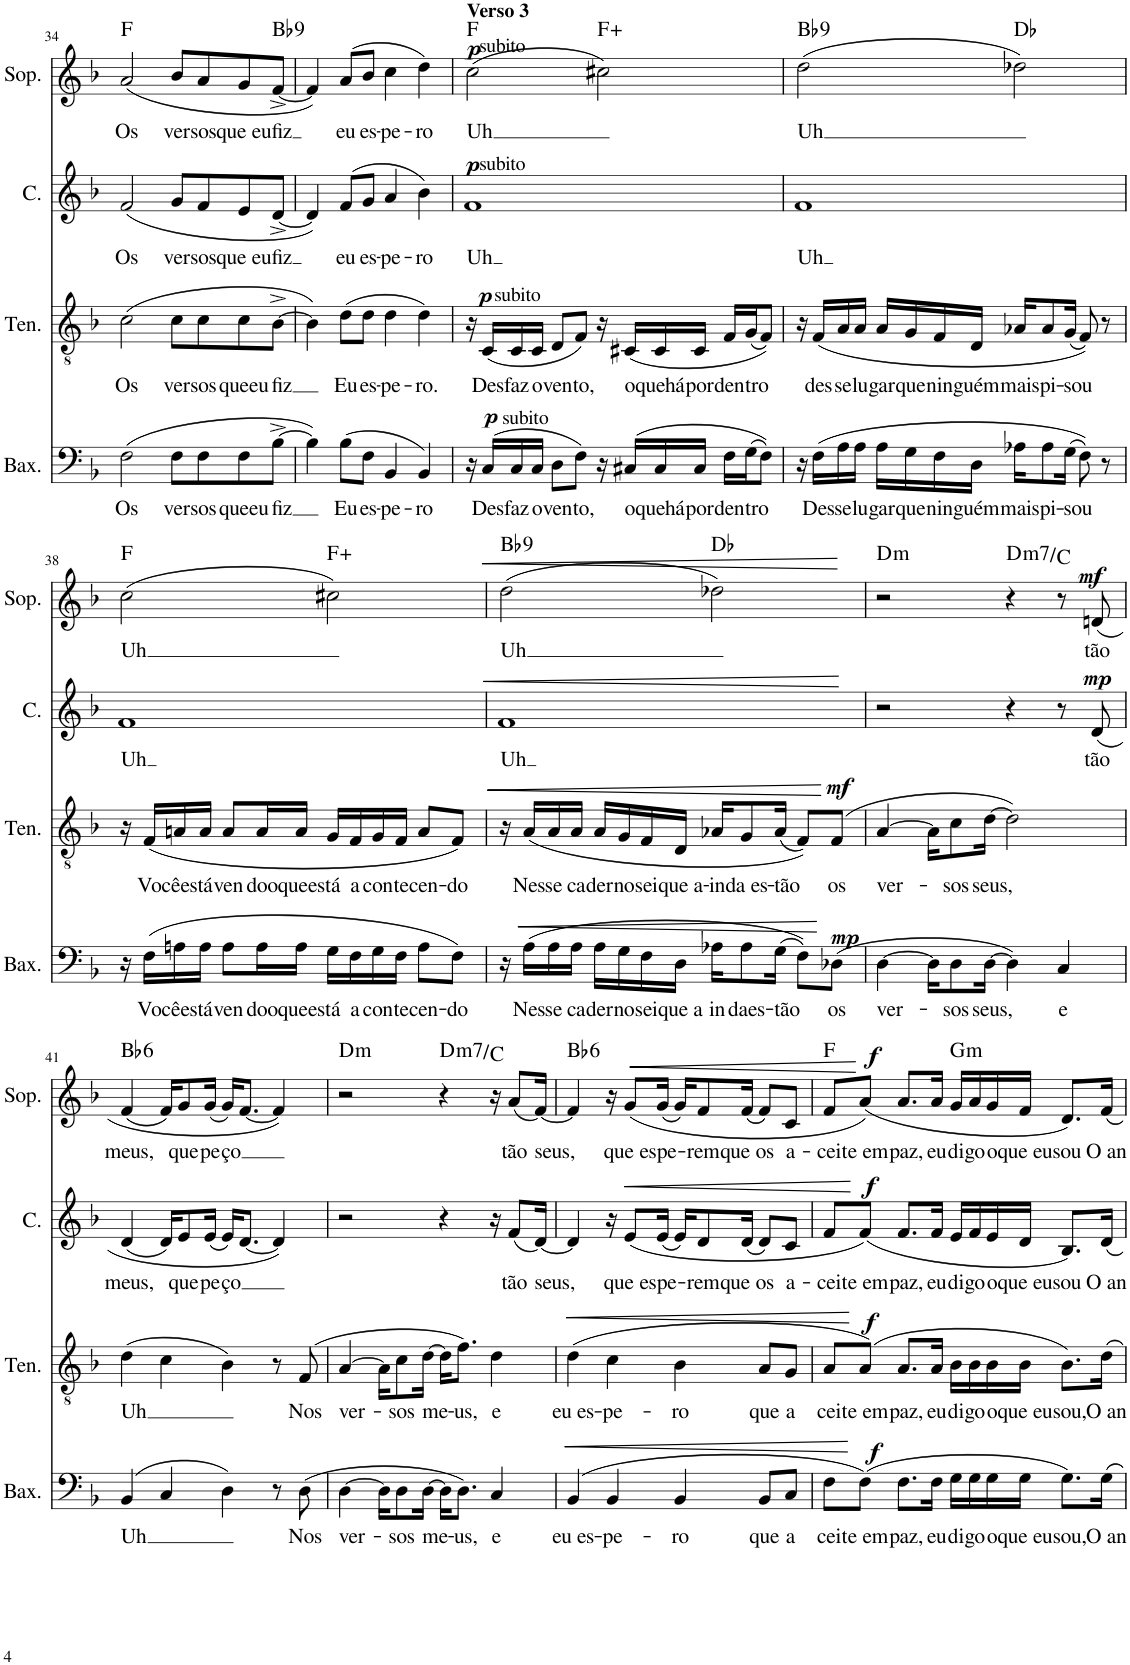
**kern	**text	**dynam	**kern	**text	**dynam	**kern	**text	**dynam	**kern	**text	**dynam	**harte
*part4	*part4	*part4	*part3	*part3	*part3	*part2	*part2	*part2	*part1	*part1	*part1	*part1
*staff4	*staff4	*staff4	*staff3	*staff3	*staff3	*staff2	*staff2	*staff2	*staff1	*staff1	*staff1	*
*I"Baixo	*	*	*I"Tenor	*	*	*I"Contralto	*	*	*I"Soprano	*	*	*
*I'Bax.	*	*	*I'Ten.	*	*	*I'C.	*	*	*I'Sop.	*	*	*
!!LO:PB:g=z
*clefF4	*	*	*clefGv2	*	*	*clefG2	*	*	*clefG2	*	*	*
*k[b-]	*	*	*k[b-]	*	*	*k[b-]	*	*	*k[b-]	*	*	*
*M4/4	*	*	*M4/4	*	*	*M4/4	*	*	*M4/4	*	*	*
=34	=34	=34	=34	=34	=34	=34	=34	=34	=34	=34	=34	=34
!	!LO:LY:b	!	!	!LO:LY:b	!	!	!LO:LY:b	!	!	!LO:LY:b	!	!
(2F\	Os	.	(2c\	Os	.	(2f/	Os	.	(2a/	Os	.	F:maj
!	!LO:LY:b	!	!	!LO:LY:b	!	!	!LO:LY:b	!	!	!LO:LY:b	!	!
8F\L	ver-	.	8c\L	ver-	.	8g/L	ver-	.	8b-/L	ver-	.	.
!	!LO:LY:b	!	!	!LO:LY:b	!	!	!LO:LY:b	!	!	!LO:LY:b	!	!
8F\	-sos	.	8c\	-sos	.	8f/	-sos	.	8a/	-sos	.	.
!	!LO:LY:b	!	!	!LO:LY:b	!	!	!LO:LY:b	!	!	!LO:LY:b	!	!
8F\	queeu	.	8c\	queeu	.	8e/	que eu	.	8g/	que eu	.	.
!	!LO:LY:b	!	!	!LO:LY:b	!	!	!LO:LY:b	!	!	!LO:LY:b	!	!LO:H:kt=9
[8B-^\J	fiz	.	[8B-^\J	fiz	.	[8d^/J	fiz	.	[8f^/J	fiz	.	Bb:9
=35	=35	=35	=35	=35	=35	=35	=35	=35	=35	=35	=35	=35
4B-\])	.	.	4B-\])	.	.	4d/])	.	.	4f/])	.	.	.
!	!LO:LY:b	!	!	!LO:LY:b	!	!	!LO:LY:b	!	!	!LO:LY:b	!	!
(8B-\L	Eu	.	(8d\L	Eu	.	(8f/L	eu	.	(8a/L	eu	.	.
!	!LO:LY:b	!	!	!LO:LY:b	!	!	!LO:LY:b	!	!	!LO:LY:b	!	!
8F\J	es-	.	8d\J	es-	.	8g/J	es-	.	8b-/J	es-	.	.
!	!LO:LY:b	!	!	!LO:LY:b	!	!	!LO:LY:b	!	!	!LO:LY:b	!	!
4BB-/	-pe-	.	4d\	-pe-	.	4a/	-pe-	.	4cc\	-pe-	.	.
!	!LO:LY:b	!	!	!LO:LY:b	!	!	!LO:LY:b	!	!	!LO:LY:b	!	!
4BB-/)	-ro	.	4d\)	-ro.	.	4b-\)	-ro	.	4dd\)	-ro	.	.
=36	=36	=36	=36	=36	=36	=36	=36	=36	=36	=36	=36	=36
!	!	!	!	!	!	!	!	!	!LO:TX:a:B:t=Verso 3	!	!	!
!	!	!	!	!	!	!	!	!	!LO:TX:a:t=subito	!	!	!
!	!	!	!	!	!	!LO:TX:a:t=subito	!	!	!	!	!	!
!	!	!	!	!	!	!	!LO:LY:b	!LO:DY:b	!	!LO:LY:b	!LO:DY:b	!
16r	.	.	16r	.	.	1f	Uh	p	(2cc\	Uh	p	F:maj
!	!	!	!LO:TX:a:t=subito	!	!	!	!	!	!	!	!	!
!LO:TX:a:t=subito	!	!	!	!	!	!	!	!	!	!	!	!
!	!LO:LY:b	!LO:DY:a	!	!LO:LY:b	!LO:DY:b	!	!	!	!	!	!	!
(16C/LL	Des-	p	(16C/LL	Des-	p	.	.	.	.	.	.	.
!	!LO:LY:b	!	!	!LO:LY:b	!	!	!	!	!	!	!	!
16C/	-faz	.	16C/	-faz	.	.	.	.	.	.	.	.
!	!LO:LY:b	!	!	!LO:LY:b	!	!	!	!	!	!	!	!
16C/JJ	o	.	16C/JJ	o	.	.	.	.	.	.	.	.
!	!LO:LY:b	!	!	!LO:LY:b	!	!	!	!	!	!	!	!
8D\L	ven-	.	8D/L	ven-	.	.	.	.	.	.	.	.
!	!LO:LY:b	!	!	!LO:LY:b	!	!	!	!	!	!	!	!
8F\J)	-to,	.	8F/J)	-to,	.	.	.	.	.	.	.	.
16r	.	.	16r	.	.	.	.	.	2cc#X\)	.	.	F:aug
!	!LO:LY:b	!	!	!LO:LY:b	!	!	!	!	!	!	!	!
(16C#X/LL	o	.	(16C#X/LL	o	.	.	.	.	.	.	.	.
!	!LO:LY:b	!	!	!LO:LY:b	!	!	!	!	!	!	!	!
16C#/	quehá	.	16C#/	quehá	.	.	.	.	.	.	.	.
!	!LO:LY:b	!	!	!LO:LY:b	!	!	!	!	!	!	!	!
16C#/JJ	por	.	16C#/JJ	por	.	.	.	.	.	.	.	.
!	!LO:LY:b	!	!	!LO:LY:b	!	!	!	!	!	!	!	!
16F\LL	den-	.	16F/LL	den-	.	.	.	.	.	.	.	.
!	!LO:LY:b	!	!	!LO:LY:b	!	!	!	!	!	!	!	!
(16G\J	-tro	.	(16G/J	-tro	.	.	.	.	.	.	.	.
8F\J))	.	.	8F/J))	.	.	.	.	.	.	.	.	.
=37	=37	=37	=37	=37	=37	=37	=37	=37	=37	=37	=37	=37
!	!	!	!	!	!	!	!LO:LY:b	!	!	!LO:LY:b	!	!LO:H:kt=9
16r	.	.	16r	.	.	1f	Uh	.	(2dd\	Uh	.	Bb:9
!	!LO:LY:b	!	!	!LO:LY:b	!	!	!	!	!	!	!	!
(16F\LL	Des-	.	(16F/LL	des-	.	.	.	.	.	.	.	.
!	!LO:LY:b	!	!	!LO:LY:b	!	!	!	!	!	!	!	!
16A\	-se	.	16A/	-se	.	.	.	.	.	.	.	.
!	!LO:LY:b	!	!	!LO:LY:b	!	!	!	!	!	!	!	!
16A\JJ	lu-	.	16A/JJ	lu-	.	.	.	.	.	.	.	.
!	!LO:LY:b	!	!	!LO:LY:b	!	!	!	!	!	!	!	!
16A\LL	-gar	.	16A/LL	-gar	.	.	.	.	.	.	.	.
!	!LO:LY:b	!	!	!LO:LY:b	!	!	!	!	!	!	!	!
16G\	que	.	16G/	que	.	.	.	.	.	.	.	.
!	!LO:LY:b	!	!	!LO:LY:b	!	!	!	!	!	!	!	!
16F\	nin-	.	16F/	nin-	.	.	.	.	.	.	.	.
!	!LO:LY:b	!	!	!LO:LY:b	!	!	!	!	!	!	!	!
16D\JJ	-guém	.	16D/JJ	-guém	.	.	.	.	.	.	.	.
!	!LO:LY:b	!	!	!LO:LY:b	!	!	!	!	!	!	!	!
16A-X\KL	mais	.	16A-X/KL	mais	.	.	.	.	2dd-X\)	.	.	Db:maj
!	!LO:LY:b	!	!	!LO:LY:b	!	!	!	!	!	!	!	!
8A-\	pi-	.	8A-/	pi-	.	.	.	.	.	.	.	.
!	!LO:LY:b	!	!	!LO:LY:b	!	!	!	!	!	!	!	!
(16G\Jk	-sou	.	(16G/Jk	-sou	.	.	.	.	.	.	.	.
8F\))	.	.	8F/))	.	.	.	.	.	.	.	.	.
8r	.	.	8r	.	.	.	.	.	.	.	.	.
!!LO:LB:g=z
=38	=38	=38	=38	=38	=38	=38	=38	=38	=38	=38	=38	=38
!	!	!	!	!	!	!	!LO:LY:b	!	!	!LO:LY:b	!	!
16r	.	.	16r	.	.	1f	Uh	.	(2cc\	Uh	.	F:maj
!	!LO:LY:b	!	!	!LO:LY:b	!	!	!	!	!	!	!	!
(16F\LL	Vo-	.	(16F/LL	Vo-	.	.	.	.	.	.	.	.
!	!LO:LY:b	!	!	!LO:LY:b	!	!	!	!	!	!	!	!
16An\	-cêes-	.	16An/	-cêes-	.	.	.	.	.	.	.	.
!	!LO:LY:b	!	!	!LO:LY:b	!	!	!	!	!	!	!	!
16A\JJ	-tá	.	16A/JJ	-tá	.	.	.	.	.	.	.	.
!	!LO:LY:b	!	!	!LO:LY:b	!	!	!	!	!	!	!	!
8A\L	ven-	.	8A/L	ven-	.	.	.	.	.	.	.	.
!	!LO:LY:b	!	!	!LO:LY:b	!	!	!	!	!	!	!	!
16A\L	-doo	.	16A/L	-doo	.	.	.	.	.	.	.	.
!	!LO:LY:b	!	!	!LO:LY:b	!	!	!	!	!	!	!	!
16A\JJ	quees-	.	16A/JJ	quees-	.	.	.	.	.	.	.	.
!	!LO:LY:b	!	!	!LO:LY:b	!	!	!	!	!	!	!	!
16G\LL	-tá	.	16G/LL	-tá	.	.	.	.	2cc#X\)	.	.	F:aug
!	!LO:LY:b	!	!	!LO:LY:b	!	!	!	!	!	!	!	!
16F\	a-	.	16F/	a-	.	.	.	.	.	.	.	.
!	!LO:LY:b	!	!	!LO:LY:b	!	!	!	!	!	!	!	!
16G\	-con-	.	16G/	-con-	.	.	.	.	.	.	.	.
!	!LO:LY:b	!	!	!LO:LY:b	!	!	!	!	!	!	!	!
16F\JJ	-te-	.	16F/JJ	-te-	.	.	.	.	.	.	.	.
!	!LO:LY:b	!	!	!LO:LY:b	!	!	!	!	!	!	!	!
8A\L	-cen-	.	8A/L	-cen-	.	.	.	.	.	.	.	.
!	!LO:LY:b	!	!	!LO:LY:b	!	!	!	!	!	!	!	!
8F\J)	-do	.	8F/J)	-do	.	.	.	.	.	.	.	.
=39	=39	=39	=39	=39	=39	=39	=39	=39	=39	=39	=39	=39
!	!	!	!	!	!	!	!LO:LY:b	!LO:HP:b	!	!LO:LY:b	!LO:HP:b	!LO:H:kt=9
16r	.	.	16r	.	.	1f	Uh	<	(2dd\	Uh	<	Bb:9
!	!LO:LY:b	!LO:HP:b	!	!LO:LY:b	!LO:HP:b	!	!	!	!	!	!	!
(16A\LL	Nes-	<	(16A/LL	Nes-	<	.	.	.	.	.	.	.
!	!LO:LY:b	!	!	!LO:LY:b	!	!	!	!	!	!	!	!
16A\	-se	.	16A/	-se	.	.	.	.	.	.	.	.
!	!LO:LY:b	!	!	!LO:LY:b	!	!	!	!	!	!	!	!
16A\JJ	ca-	.	16A/JJ	ca-	.	.	.	.	.	.	.	.
!	!LO:LY:b	!	!	!LO:LY:b	!	!	!	!	!	!	!	!
16A\LL	-der-	.	16A/LL	-der-	.	.	.	.	.	.	.	.
!	!LO:LY:b	!	!	!LO:LY:b	!	!	!	!	!	!	!	!
16G\	-no	.	16G/	-no	.	.	.	.	.	.	.	.
!	!LO:LY:b	!	!	!LO:LY:b	!	!	!	!	!	!	!	!
16F\	sei	.	16F/	sei	.	.	.	.	.	.	.	.
!	!LO:LY:b	!	!	!LO:LY:b	!	!	!	!	!	!	!	!
16D\JJ	que a-	.	16D/JJ	que a-	.	.	.	.	.	.	.	.
!	!LO:LY:b	!	!	!LO:LY:b	!	!	!	!	!	!	!	!
16A-X\KL	-in-	.	16A-X/KL	-in-	.	.	.	.	2dd-X\)	.	.	Db:maj
!	!LO:LY:b	!	!	!LO:LY:b	!	!	!	!	!	!	!	!
8A-\	-daes-	.	8G/	-da es-	.	.	.	.	.	.	.	.
!	!LO:LY:b	!	!	!LO:LY:b	!	!	!	!	!	!	!	!
(16G\Jk	-tão	.	(16A-/Jk	-tão	.	.	.	.	.	.	.	.
8F\L))	.	.	8F/L))	.	.	.	.	.	.	.	.	.
!	!LO:LY:b	!LO:DY:n=1:b	!	!LO:LY:b	!LO:DY:n=1:a	!	!	!	!	!	!	!
(8D-X\J	os	[ mp	(8F/J	os	[ mf	.	.	.	.	.	.	.
.	.	.	.	.	.	.	.	[	.	.	[	.
=40	=40	=40	=40	=40	=40	=40	=40	=40	=40	=40	=40	=40
!	!LO:LY:b	!	!	!LO:LY:b	!	!	!	!	!	!	!	!LO:H:kt=m
[4D\	ver-	.	[4A/	ver-	.	2r	.	.	2r	.	.	D:min
16D\KL]	.	.	16A\KL]	.	.	.	.	.	.	.	.	.
!	!LO:LY:b	!	!	!LO:LY:b	!	!	!	!	!	!	!	!
8D\	-sos	.	8c\	-sos	.	.	.	.	.	.	.	.
!	!LO:LY:b	!	!	!LO:LY:b	!	!	!	!	!	!	!	!
[16D\Jk	seus,	.	[16d\Jk	seus,	.	.	.	.	.	.	.	.
!	!	!	!	!	!	!	!	!	!	!	!	!LO:H:kt=m7
4D\])	.	.	2d\])	.	.	4r	.	.	4r	.	.	D:min7/b7
!	!LO:LY:b	!	!	!	!	!	!	!	!	!	!	!
4C/	e	.	.	.	.	8r	.	.	8r	.	.	.
!	!	!	!	!	!	!	!LO:LY:b	!LO:DY:a	!	!LO:LY:b	!LO:DY:b	!
.	.	.	.	.	.	(8d/	tão	mp	(8dn/	tão	mf	.
!!LO:LB:g=z
=41	=41	=41	=41	=41	=41	=41	=41	=41	=41	=41	=41	=41
!	!LO:LY:b	!	!	!LO:LY:b	!	!	!LO:LY:b	!	!	!LO:LY:b	!	!LO:H:kt=6
(4BB-/	Uh	.	(4d\	Uh	.	(4d/	meus,	.	(4f/	meus,	.	Bb:maj6
4C/	.	.	4c\	.	.	16d/KL)	.	.	16f/KL)	.	.	.
!	!	!	!	!	!	!	!LO:LY:b	!	!	!LO:LY:b	!	!
.	.	.	.	.	.	8e/	que	.	8g/	que	.	.
!	!	!	!	!	!	!	!LO:LY:b	!	!	!LO:LY:b	!	!
.	.	.	.	.	.	(16e/Jk	pe-	.	(16g/Jk	pe-	.	.
!	!	!	!	!	!	!	!LO:LY:b	!	!	!LO:LY:b	!	!
4D\)	.	.	4B-\)	.	.	16e/KL)	-ço	.	16g/KL)	-ço	.	.
.	.	.	.	.	.	[8.d/J	.	.	[8.f/J	.	.	.
8r	.	.	8r	.	.	4d/])	.	.	4f/])	.	.	.
!	!LO:LY:b	!	!	!LO:LY:b	!	!	!	!	!	!	!	!
(8D\	Nos	.	(8F/	Nos	.	.	.	.	.	.	.	.
=42	=42	=42	=42	=42	=42	=42	=42	=42	=42	=42	=42	=42
!	!LO:LY:b	!	!	!LO:LY:b	!	!	!	!	!	!	!	!LO:H:kt=m
[4D\	ver-	.	[4A/	ver-	.	2r	.	.	2r	.	.	D:min
16D\KL]	.	.	16A\KL]	.	.	.	.	.	.	.	.	.
!	!LO:LY:b	!	!	!LO:LY:b	!	!	!	!	!	!	!	!
8D\	-sos	.	8c\	-sos	.	.	.	.	.	.	.	.
!	!LO:LY:b	!	!	!LO:LY:b	!	!	!	!	!	!	!	!
[16D\Jk	me-	.	[16d\Jk	me-	.	.	.	.	.	.	.	.
!	!	!	!	!	!	!	!	!	!	!	!	!LO:H:kt=m7
16D\KL]	.	.	16d\KL]	.	.	4r	.	.	4r	.	.	D:min7/b7
!	!LO:LY:b	!	!	!LO:LY:b	!	!	!	!	!	!	!	!
8.D\J)	-us,	.	8.f\J)	-us,	.	.	.	.	.	.	.	.
!	!LO:LY:b	!	!	!LO:LY:b	!	!	!	!	!	!	!	!
4C/	e	.	4d\	e	.	16r	.	.	16r	.	.	.
!	!	!	!	!	!	!	!LO:LY:b	!	!	!LO:LY:b	!	!
.	.	.	.	.	.	(8f/L	tão	.	(8a/L	tão	.	.
!	!	!	!	!	!	!	!LO:LY:b	!	!	!LO:LY:b	!	!
.	.	.	.	.	.	[16d/Jk)	seus,	.	[16f/Jk)	seus,	.	.
=43	=43	=43	=43	=43	=43	=43	=43	=43	=43	=43	=43	=43
!	!LO:LY:b	!LO:HP:b	!	!LO:LY:b	!LO:HP:b	!	!	!	!	!	!	!LO:H:kt=6
(4BB-/	eu es-	<	(4d\	eu es-	<	4d/]	.	.	4f/]	.	.	Bb:maj6
!	!LO:LY:b	!	!	!LO:LY:b	!	!	!	!	!	!	!	!
4BB-/	-pe-	.	4c\	-pe-	.	16r	.	.	16r	.	.	.
!	!	!	!	!	!	!	!LO:LY:b	!LO:HP:b	!	!LO:LY:b	!LO:HP:b	!
.	.	.	.	.	.	(8e/L	que es-	<	(8g/L	que es-	<	.
!	!	!	!	!	!	!	!LO:LY:b	!	!	!LO:LY:b	!	!
.	.	.	.	.	.	(16e/Jk	-pe-	.	(16g/Jk	-pe-	.	.
!	!LO:LY:b	!	!	!LO:LY:b	!	!	!	!	!	!	!	!
4BB-/	-ro	.	4B-\	-ro	.	16e/KL)	.	.	16g/KL)	.	.	.
!	!	!	!	!	!	!	!LO:LY:b	!	!	!LO:LY:b	!	!
.	.	.	.	.	.	8d/	-rem	.	8f/	-rem	.	.
!	!	!	!	!	!	!	!LO:LY:b	!	!	!LO:LY:b	!	!
.	.	.	.	.	.	(16d/Jk	que os	.	(16f/Jk	que os	.	.
!	!LO:LY:b	!	!	!LO:LY:b	!	!	!	!	!	!	!	!
8BB-/L	que	.	8A/L	que	.	8d/L)	.	.	8f/L)	.	.	.
!	!LO:LY:b	!	!	!LO:LY:b	!	!	!LO:LY:b	!	!	!LO:LY:b	!	!
8C/J	a	.	8G/J	a	.	8c/J	a-	.	8c/J	a-	.	.
=44	=44	=44	=44	=44	=44	=44	=44	=44	=44	=44	=44	=44
!	!LO:LY:b	!	!	!LO:LY:b	!	!	!LO:LY:b	!	!	!LO:LY:b	!	!
8F\L	cei-	.	8A/L	cei-	.	8f/L	-cei-	.	8f/L	-cei-	.	F:maj
!	!LO:LY:b	!LO:DY:n=1:a	!	!LO:LY:b	!LO:DY:n=1:a	!	!LO:LY:b	!LO:DY:n=1:a	!	!LO:LY:b	!LO:DY:n=1:a	!
(8F\J)	-te em	[ f	(8A/J)	-te em	[ f	(8f/J)	-te em	[ f	(8a/J)	-te em	[ f	.
!	!LO:LY:b	!	!	!LO:LY:b	!	!	!LO:LY:b	!	!	!LO:LY:b	!	!
8.F\L	paz,	.	8.A/L	paz,	.	8.f/L	paz,	.	8.a/L	paz,	.	.
!	!LO:LY:b	!	!	!LO:LY:b	!	!	!LO:LY:b	!	!	!LO:LY:b	!	!
16F\Jk	eu	.	16A/Jk	eu	.	16f/Jk	eu	.	16a/Jk	eu	.	.
!	!LO:LY:b	!	!	!LO:LY:b	!	!	!LO:LY:b	!	!	!LO:LY:b	!	!LO:H:kt=m
16G\LL	di-	.	16B-\LL	di-	.	16e/LL	di-	.	16g/LL	di-	.	G:min
!	!LO:LY:b	!	!	!LO:LY:b	!	!	!LO:LY:b	!	!	!LO:LY:b	!	!
16G\	-go	.	16B-\	-go	.	16f/	-go	.	16a/	-go	.	.
!	!LO:LY:b	!	!	!LO:LY:b	!	!	!LO:LY:b	!	!	!LO:LY:b	!	!
16G\	o	.	16B-\	o	.	16e/	o	.	16g/	o	.	.
!	!LO:LY:b	!	!	!LO:LY:b	!	!	!LO:LY:b	!	!	!LO:LY:b	!	!
16G\JJ	que eu	.	16B-\JJ	que eu	.	16d/JJ	que eu	.	16f/JJ	que eu	.	.
!	!LO:LY:b	!	!	!LO:LY:b	!	!	!LO:LY:b	!	!	!LO:LY:b	!	!
8.G\L)	sou,	.	8.B-\L)	sou,	.	8.B-/L)	sou	.	8.d/L)	sou	.	.
!	!LO:LY:b	!	!	!LO:LY:b	!	!	!LO:LY:b	!	!	!LO:LY:b	!	!
16G\Jk	O an-	.	16d\Jk	O an-	.	16d/Jk	O an-	.	16f/Jk	O an-	.	.
=	=	=	=	=	=	=	=	=	=	=	=	=
*-	*-	*-	*-	*-	*-	*-	*-	*-	*-	*-	*-	*-
